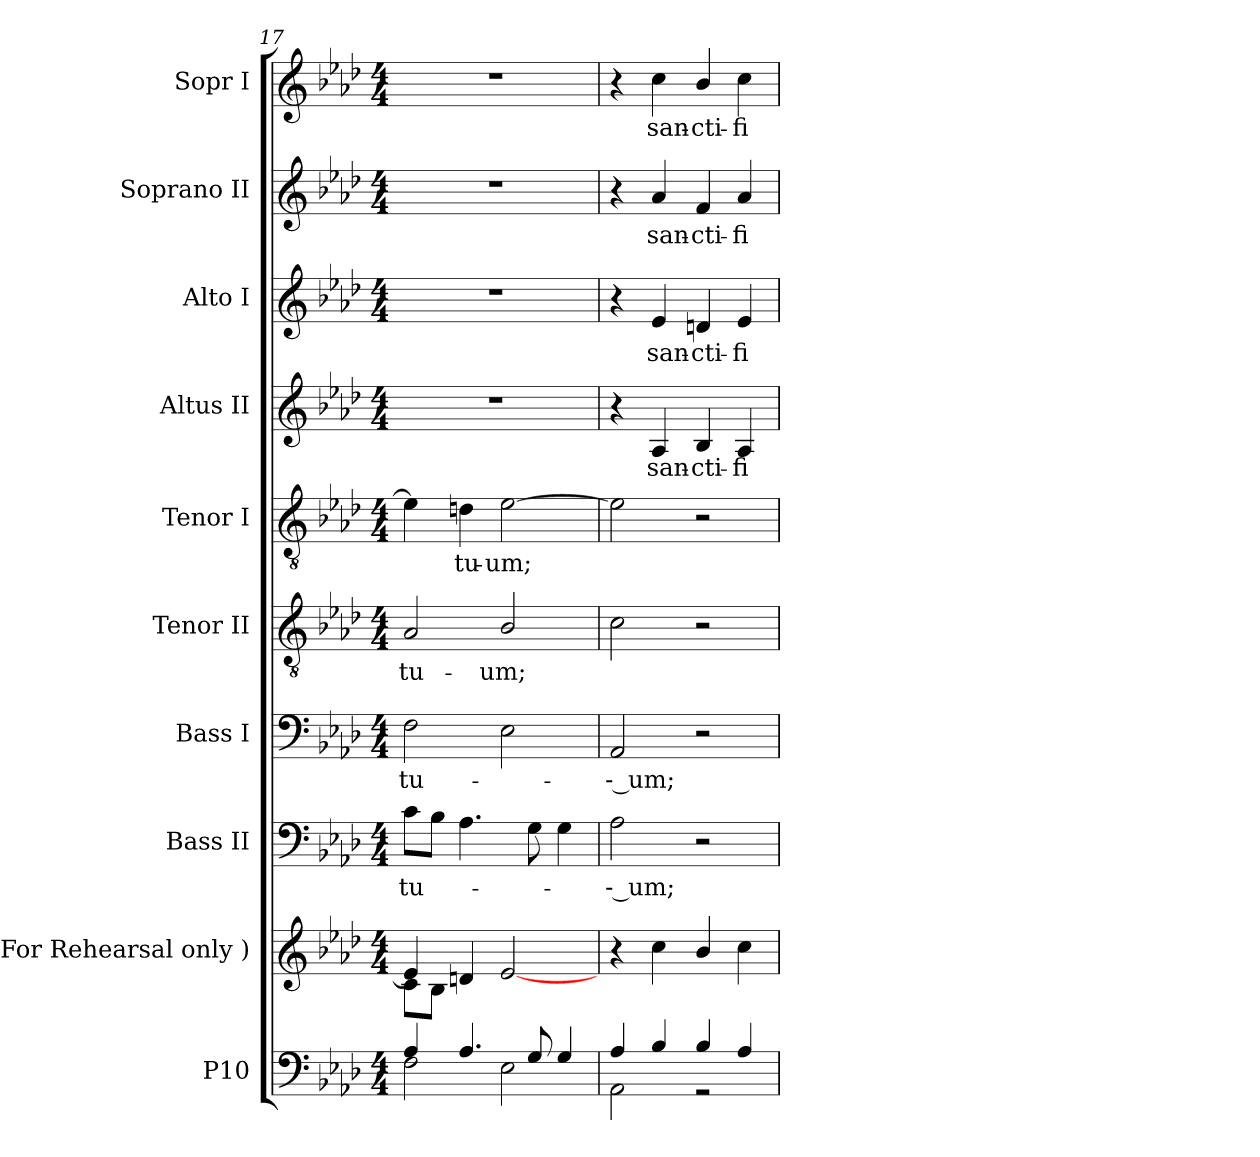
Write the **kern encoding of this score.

**kern	**kern	**kern	**text	**kern	**text	**kern	**text	**kern	**text	**kern	**text	**kern	**text	**kern	**text	**kern	**text
*part10	*part9	*part8	*part8	*part7	*part7	*part6	*part6	*part5	*part5	*part4	*part4	*part3	*part3	*part2	*part2	*part1	*part1
*staff10	*staff9	*staff8	*staff8	*staff7	*staff7	*staff6	*staff6	*staff5	*staff5	*staff4	*staff4	*staff3	*staff3	*staff2	*staff2	*staff1	*staff1
*I"P10	*I"( For Rehearsal  only )	*I"Bass II	*	*I"Bass I	*	*I"Tenor II	*	*I"Tenor I	*	*I"Altus II	*	*I"Alto I	*	*I"Soprano II	*	*I"Sopr I	*
*	*I'Reh.	*I'B-II	*	*I'B-I	*	*I'T-II	*	*I'T-I	*	*I'A-II	*	*I'A-I	*	*I'S-II	*	*I'S-I	*
*clefF4	*clefG2	*clefF4	*	*clefF4	*	*clefGv2	*	*clefGv2	*	*clefG2	*	*clefG2	*	*clefG2	*	*clefG2	*
*	*	*	*	*	*	*ITrd7c12	*	*ITrd7c12	*	*	*	*	*	*	*	*	*
*k[b-e-a-d-]	*k[b-e-a-d-]	*k[b-e-a-d-]	*	*k[b-e-a-d-]	*	*k[b-e-a-d-]	*	*k[b-e-a-d-]	*	*k[b-e-a-d-]	*	*k[b-e-a-d-]	*	*k[b-e-a-d-]	*	*k[b-e-a-d-]	*
*A-:	*A-:	*A-:	*	*A-:	*	*A-:	*	*A-:	*	*A-:	*	*A-:	*	*A-:	*	*A-:	*
*M4/4	*M4/4	*M4/4	*	*M4/4	*	*M4/4	*	*M4/4	*	*M4/4	*	*M4/4	*	*M4/4	*	*M4/4	*
=17	=17	=17	=17	=17	=17	=17	=17	=17	=17	=17	=17	=17	=17	=17	=17	=17	=17
*^	*^	*	*	*	*	*	*	*	*	*	*	*	*	*	*	*	*
!	!	!	!	!	!LO:LY:b:color=#000000	!	!	!	!	!	!	!	!	!	!	!	!	!	!
!	!	!	!	!	!	!	!LO:LY:b:color=#000000	!	!	!	!	!	!	!	!	!	!	!	!
!	!	!	!	!	!	!	!	!	!LO:LY:b:color=#000000	!	!	!	!	!	!	!	!	!	!
4A-i/	2Fi\	4e-i/]	8ci\L	8ci\L	tu-	2Fi\	tu-	2AA-i/	tu-	4E-i\]	.	1r	.	1r	.	1r	.	1r	.
.	.	.	8B-i\J	8B-i\J	.	.	.	.	.	.	.	.	.	.	.	.	.	.	.
!	!	!	!	!	!	!	!	!	!	!	!LO:LY:b:color=#000000	!	!	!	!	!	!	!	!
4.A-i/	.	4dni/	4ryy	4.A-i\	.	.	.	.	.	4Dni\	tu-	.	.	.	.	.	.	.	.
!	!	!	!	!	!	!	!	!	!LO:LY:b:color=#000000	!	!	!	!	!	!	!	!	!	!
!	!	!	!	!	!	!	!	!	!	!	!LO:LY:b:color=#000000	!	!	!	!	!	!	!	!
.	2E-i\	[2e-i/	2ryy	.	.	2E-i\	.	2BB-i/	-um;	[2E-i\	-um;	.	.	.	.	.	.	.	.
8Gi/	.	.	.	8Gi\	.	.	.	.	.	.	.	.	.	.	.	.	.	.	.
4Gi/	.	.	.	4Gi\	.	.	.	.	.	.	.	.	.	.	.	.	.	.	.
*	*	*v	*v	*	*	*	*	*	*	*	*	*	*	*	*	*	*	*	*
!!LO:PB:g=z
=18	=18	=18	=18	=18	=18	=18	=18	=18	=18	=18	=18	=18	=18	=18	=18	=18	=18	=18
!	!	!	!	!LO:LY:b:color=#000000	!	!	!	!	!	!	!	!	!	!	!	!	!	!
!	!	!	!	!	!	!LO:LY:b:color=#000000	!	!	!	!	!	!	!	!	!	!	!	!
4A-i/	2AA-i\	4r	2A-i\	-- um;	2AA-i/	-- um;	2Ci\	.	2E-i\]	.	4r	.	4r	.	4r	.	4r	.
!	!	!	!	!	!	!	!	!	!	!	!	!LO:LY:b:color=#000000	!	!	!	!	!	!
!	!	!	!	!	!	!	!	!	!	!	!	!	!	!LO:LY:b:color=#000000	!	!	!	!
!	!	!	!	!	!	!	!	!	!	!	!	!	!	!	!	!LO:LY:b:color=#000000	!	!
!	!	!	!	!	!	!	!	!	!	!	!	!	!	!	!	!	!	!LO:LY:b:color=#000000
4B-i/	.	4cci\	.	.	.	.	.	.	.	.	4A-i/	san-	4e-i/	san-	4a-i/	san-	4cci\	san-
!	!	!	!	!	!	!	!	!	!	!	!	!LO:LY:b:color=#000000	!	!	!	!	!	!
!	!	!	!	!	!	!	!	!	!	!	!	!	!	!LO:LY:b:color=#000000	!	!	!	!
!	!	!	!	!	!	!	!	!	!	!	!	!	!	!	!	!LO:LY:b:color=#000000	!	!
!	!	!	!	!	!	!	!	!	!	!	!	!	!	!	!	!	!	!LO:LY:b:color=#000000
4B-i/	2r	4b-i/	2r	.	2r	.	2r	.	2r	.	4B-i/	-cti-	4dni/	-cti-	4fi/	-cti-	4b-i/	-cti-
!	!	!	!	!	!	!	!	!	!	!	!	!LO:LY:b:color=#000000	!	!	!	!	!	!
!	!	!	!	!	!	!	!	!	!	!	!	!	!	!LO:LY:b:color=#000000	!	!	!	!
!	!	!	!	!	!	!	!	!	!	!	!	!	!	!	!	!LO:LY:b:color=#000000	!	!
!	!	!	!	!	!	!	!	!	!	!	!	!	!	!	!	!	!	!LO:LY:b:color=#000000
4A-i/	.	4cci\	.	.	.	.	.	.	.	.	4A-i/	-fi-	4e-i/	-fi-	4a-i/	-fi-	4cci\	-fi-
*v	*v	*	*	*	*	*	*	*	*	*	*	*	*	*	*	*	*	*
=	=	=	=	=	=	=	=	=	=	=	=	=	=	=	=	=	=
*-	*-	*-	*-	*-	*-	*-	*-	*-	*-	*-	*-	*-	*-	*-	*-	*-	*-
